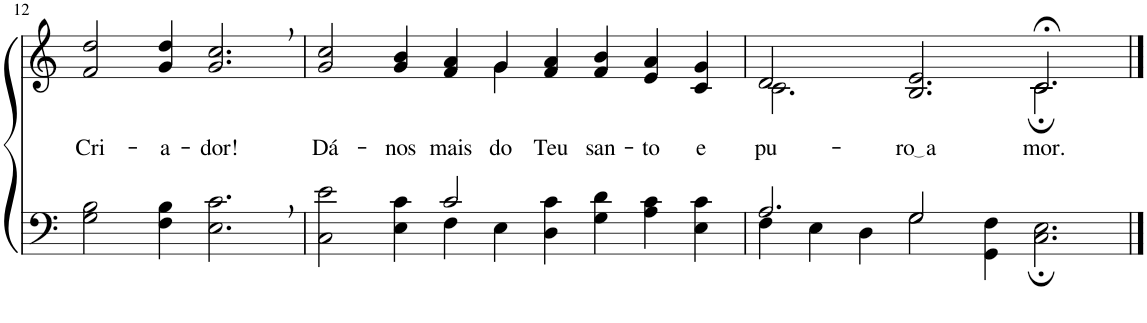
**kern	**kern	**text
*part2	*part1	*part1
*staff2	*staff1	*staff1
*I"Parte III e IV	*I"Parte I e II	*
!!LO:PB:g=z
*clefF4	*clefG2	*
*k[]	*k[]	*
*M9/4	*M9/4	*
=12	=12	=12
!	!	!LO:LY:b
2G\ 2B\	2f/ 2dd/	Cri-
!	!	!LO:LY:b
4F\ 4B\	4g/ 4dd/	-a-
!	!	!LO:LY:b
2.E\, 2.c\,	2.g/, 2.cc/,	-dor!
=13	=13	=13
*^	*	*
!	!	!	!LO:LY:b
*	*	*^	*
2.ryy	2C\ 2e\	2g/ 2cc/	1ryy	Dá-
!	!	!	!	!LO:LY:b
.	4E\ 4c\	4g/ 4b/	.	-nos
!	!	!	!	!LO:LY:b
2c/	4F\	4f/ 4a/	.	mais
!	!	!	!	!LO:LY:b
.	4E\	4g/	4g\	do
!	!	!	!	!LO:LY:b
1ryy	4D\ 4c\	4f/ 4a/	1ryy	Teu
!	!	!	!	!LO:LY:b
.	4G\ 4d\	4f/ 4b/	.	san-
!	!	!	!	!LO:LY:b
.	4A\ 4c\	4e/ 4a/	.	-to
!	!	!	!	!LO:LY:b
.	4E\ 4c\	4c/ 4g/	.	e
=14	=14	=14	=14	=14
!	!	!	!	!LO:LY:b
2.A/	4F\	2d/	2.c\	pu-
.	4E\	.	.	.
.	4D\	1ryy	.	.
!	!	!	!	!LO:LY:b
2G/	2G\	.	2.B/ 2.e/	ro a
1ryy	4GG\ 4F\	.	.	.
!	!	!	!	!LO:LY:b
.	2.C\; 2.E\;	2.c;<\	2.c;/	-mor.
*v	*v	*	*	*
*	*v	*v	*
==	==	==
*-	*-	*-
